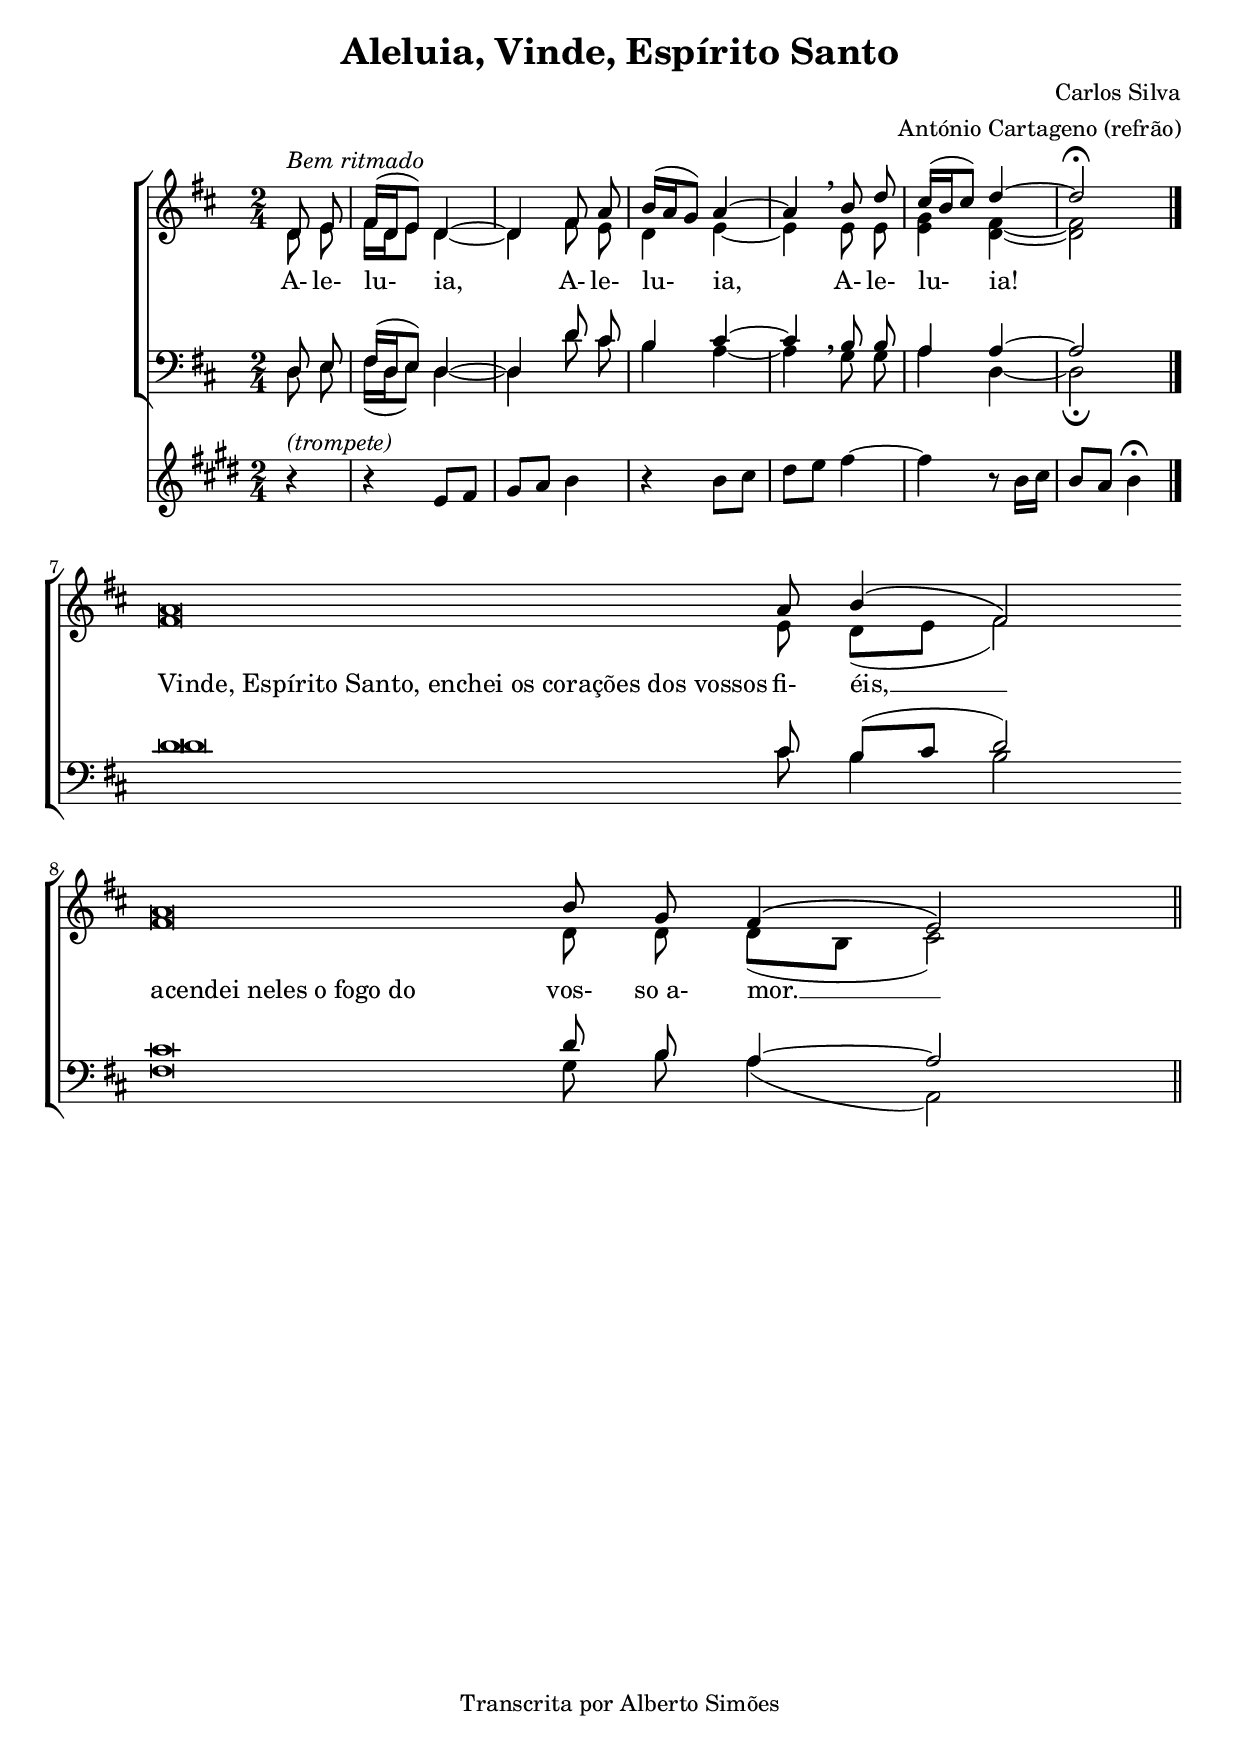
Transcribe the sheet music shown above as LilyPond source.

\version "2.14.0"

\header {
  title = "Aleluia, Vinde, Espírito Santo"
  
  composer = "Carlos Silva"
  arranger = "António Cartageno (refrão)"
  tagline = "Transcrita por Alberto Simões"

  ocasioes = "aclamacao"
  seccao   = "aclamacao"

}

melody = \relative c' {
  \time 2/4
  \key d \major 

  \voiceOne
  \autoBeamOff
  \partial 4 d8^\markup{\italic{Bem ritmado}} e |
  fis16[( d e8)] d4 ~ | d fis8 a | b16[( a g8)] a4 ~ |
  a  \breathe b8 d | cis16[( b cis8)] d4 ~ | d2\fermata \bar "|."\break
  
  \set Timing.measurePosition = #(ly:make-moment 0 8)
  \set Score.measureLength = #(ly:make-moment 23 8)
  a\breve a8 b4\( fis2\) \bar ":"
  \set Score.measureLength = #(ly:make-moment 12 4)
  a\breve b8 g fis4\( e2\) \bar "||"
}

upB = \relative c' {
  \time 2/4
  \key d \major

  \voiceTwo
  \autoBeamOff
  \partial 4 d8 e | fis16[ d e8]  d4 ~ | d fis8 e d4 e4 ~ | e4
  e8 e | <e g>4  <d fis>4 ~ | q2

  
  \set Timing.measurePosition = #(ly:make-moment 0 8)
  \set Score.measureLength = #(ly:make-moment 23 8)
  fis\breve e8 d[( e] fis2) |
  \set Score.measureLength = #(ly:make-moment 12 4)
  fis\breve d8 d d[( b] cis2) \bar "||"

}


downA = \relative c {
  \clef bass
  \time 2/4
  \key d \major
  \voiceOne
  \autoBeamOff
  \partial 4 d8 e fis16[( d e8]) d4 ~ d d'8 cis b4 cis4 ~ cis \breathe
  b8 b a4 a4 ~ a2 \bar "|."

  
  \set Timing.measurePosition = #(ly:make-moment 0 8)
  \set Score.measureLength = #(ly:make-moment 23 8)
  d\breve cis8 b[( cis] d2) \bar ":"
  \set Score.measureLength = #(ly:make-moment 12 4)
  cis\breve d8 b a4 ~ a2 \bar "||"

}


downB = \relative c {
  \clef bass
  \time 2/4
  \key d \major
  \voiceTwo
  \autoBeamOff
  \partial 4 
  d8 e fis16[( d e8]) d4 ~ d d'8 cis b4 a4 ~ a  g8 g a4 d, ~ d2_\fermata \bar "|."

  
  \set Timing.measurePosition = #(ly:make-moment 0 8)
  \set Score.measureLength = #(ly:make-moment 23 8)
  d'\breve cis8 b4 b2  \bar ":"
  \set Score.measureLength = #(ly:make-moment 12 4)
  fis\breve g8 b a4( a,2) \bar "||"
}

trompete = \relative c' {
  \time 2/4
  \key e \major
  \partial 4 r4^\markup{\italic{(trompete)}} | r4 e8[ fis] | gis[ a] b4 | 
  r4 b8[ cis] | dis[ e]  fis4  ~| fis4 r8 b,16[ cis] | b8[ a] b4\fermata
}

text = \lyricmode {

  A- le- lu- ia,
  A- le- lu- ia,
  A- le- lu- ia!

  \once \override LyricText #'self-alignment-X = #LEFT
  "Vinde, Espírito Santo, enchei os corações dos vossos" fi- éis, __ _
  \once \override LyricText #'self-alignment-X = #LEFT
  "acendei neles o fogo do" vos- so_a- mor. __ _
}

\score {
  <<
    \new ChoirStaff <<
      \new Staff <<
        \new Voice = "mel" \melody
        \new Voice  \upB
      >>
      \new Lyrics \lyricsto mel \text
      \new Staff <<
        \new Voice \downA
        \new Voice \downB
      >>
    >>
    \new Staff \trompete
  >>
  \layout {
    \context {
      \Staff \RemoveEmptyStaves 
      \override VerticalAxisGroup #'remove-first = ##t
    }
  }
  \midi {
    \context {
      \Score
      tempoWholesPerMinute = #(ly:make-moment 100 4)
    }
  }
}


